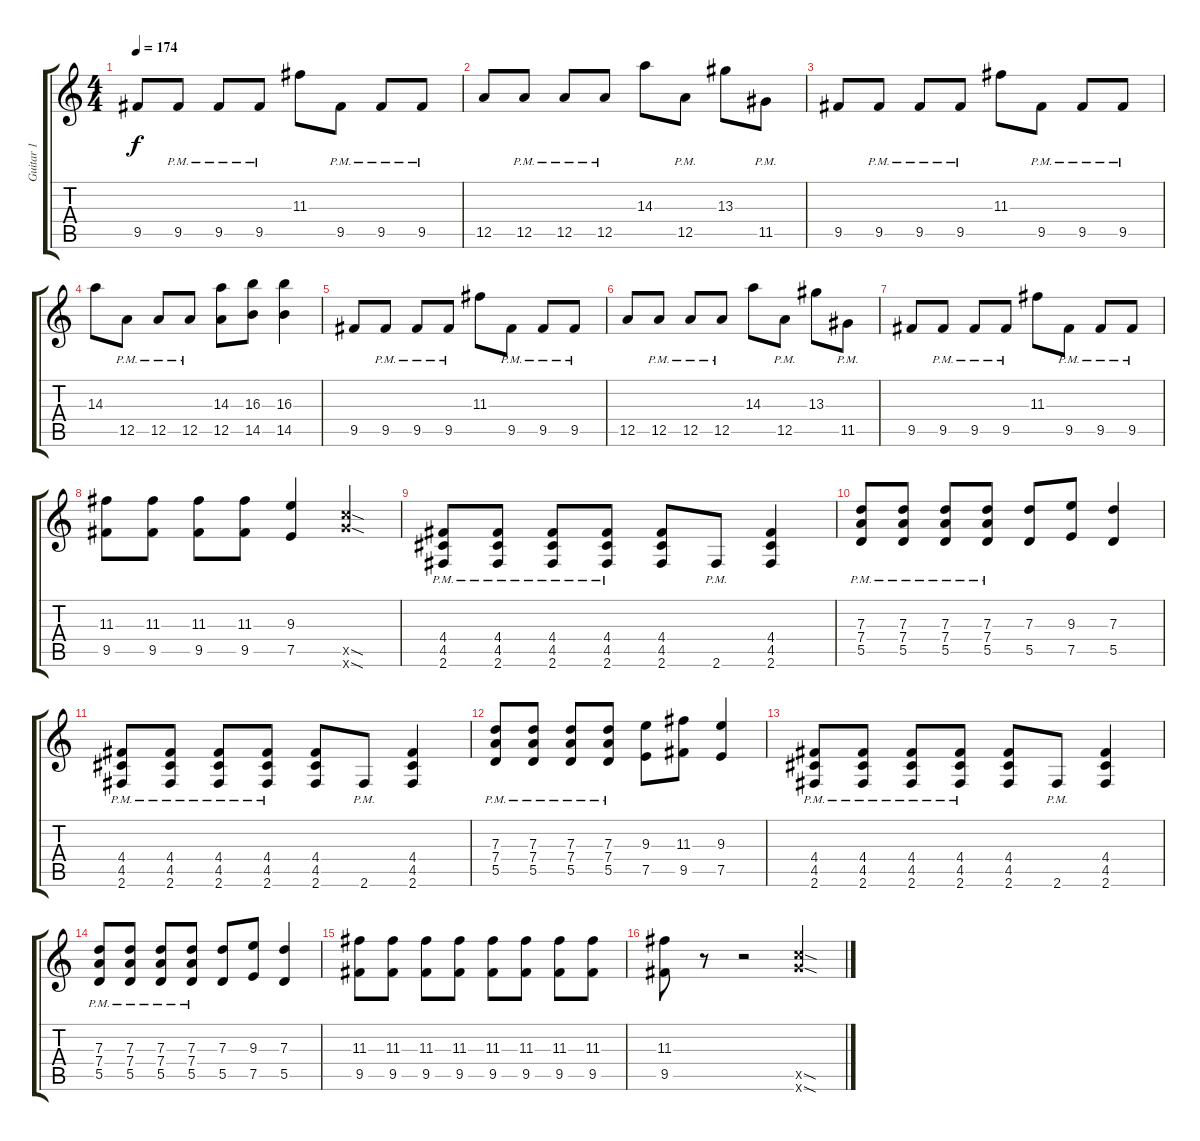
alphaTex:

\track ("Guitar 1" "Guitar 1") {instrument overdrivenguitar}
\staff {score tabs}
\tuning (E4 B3 G3 D3 A2 E2) {hide}
\ts (4 4)
\tempo 174
\clef g2
\ks c
9.5.8{dy f} 9.5{pm}.8 9.5{pm}.8 9.5{pm}.8 11.3.8 9.5{pm}.8 9.5{pm}.8 9.5{pm}.8 |
12.5.8 12.5{pm}.8 12.5{pm}.8 12.5{pm}.8 14.3.8 12.5{pm}.8 13.3.8 11.5{pm}.8 |
9.5.8 9.5{pm}.8 9.5{pm}.8 9.5{pm}.8 11.3.8 9.5{pm}.8 9.5{pm}.8 9.5{pm}.8 |
14.3.8 12.5{pm}.8 12.5{pm}.8 12.5{pm}.8 (14.3 12.5).8 (16.3 14.5).8 (16.3 14.5).4 |
9.5.8 9.5{pm}.8 9.5{pm}.8 9.5{pm}.8 11.3.8 9.5{pm}.8 9.5{pm}.8 9.5{pm}.8 |
12.5.8 12.5{pm}.8 12.5{pm}.8 12.5{pm}.8 14.3.8 12.5{pm}.8 13.3.8 11.5{pm}.8 |
9.5.8 9.5{pm}.8 9.5{pm}.8 9.5{pm}.8 11.3.8 9.5{pm}.8 9.5{pm}.8 9.5{pm}.8 |
(11.3 9.5).8 (11.3 9.5).8 (11.3 9.5).8 (11.3 9.5).8 (9.3 7.5).4 (15.5{sod x} 15.6{sod x}).4 |
(4.4{pm} 4.5{pm} 2.6{pm}).8 (4.4{pm} 4.5{pm} 2.6{pm}).8 (4.4{pm} 4.5{pm} 2.6{pm}).8 (4.4{pm} 4.5{pm} 2.6{pm}).8 (4.4 4.5 2.6).8 2.6{pm}.8 (4.4 4.5 2.6).4 |
(7.3{pm} 7.4{pm} 5.5{pm}).8 (7.3{pm} 7.4{pm} 5.5{pm}).8 (7.3{pm} 7.4{pm} 5.5{pm}).8 (7.3{pm} 7.4{pm} 5.5{pm}).8 (7.3 5.5).8 (9.3 7.5).8 (7.3 5.5).4 |
(4.4{pm} 4.5{pm} 2.6{pm}).8 (4.4{pm} 4.5{pm} 2.6{pm}).8 (4.4{pm} 4.5{pm} 2.6{pm}).8 (4.4{pm} 4.5{pm} 2.6{pm}).8 (4.4 4.5 2.6).8 2.6{pm}.8 (4.4 4.5 2.6).4 |
(7.3{pm} 7.4{pm} 5.5{pm}).8 (7.3{pm} 7.4{pm} 5.5{pm}).8 (7.3{pm} 7.4{pm} 5.5{pm}).8 (7.3{pm} 7.4{pm} 5.5{pm}).8 (9.3 7.5).8 (11.3 9.5).8 (9.3 7.5).4 |
(4.4{pm} 4.5{pm} 2.6{pm}).8 (4.4{pm} 4.5{pm} 2.6{pm}).8 (4.4{pm} 4.5{pm} 2.6{pm}).8 (4.4{pm} 4.5{pm} 2.6{pm}).8 (4.4 4.5 2.6).8 2.6{pm}.8 (4.4 4.5 2.6).4 |
(7.3{pm} 7.4{pm} 5.5{pm}).8 (7.3{pm} 7.4{pm} 5.5{pm}).8 (7.3{pm} 7.4{pm} 5.5{pm}).8 (7.3{pm} 7.4{pm} 5.5{pm}).8 (7.3 5.5).8 (9.3 7.5).8 (7.3 5.5).4 |
(11.3 9.5).8 (11.3 9.5).8 (11.3 9.5).8 (11.3 9.5).8 (11.3 9.5).8 (11.3 9.5).8 (11.3 9.5).8 (11.3 9.5).8 |
(11.3 9.5).8 r.8 r.2 (15.5{sod x} 15.6{sod x}).4
